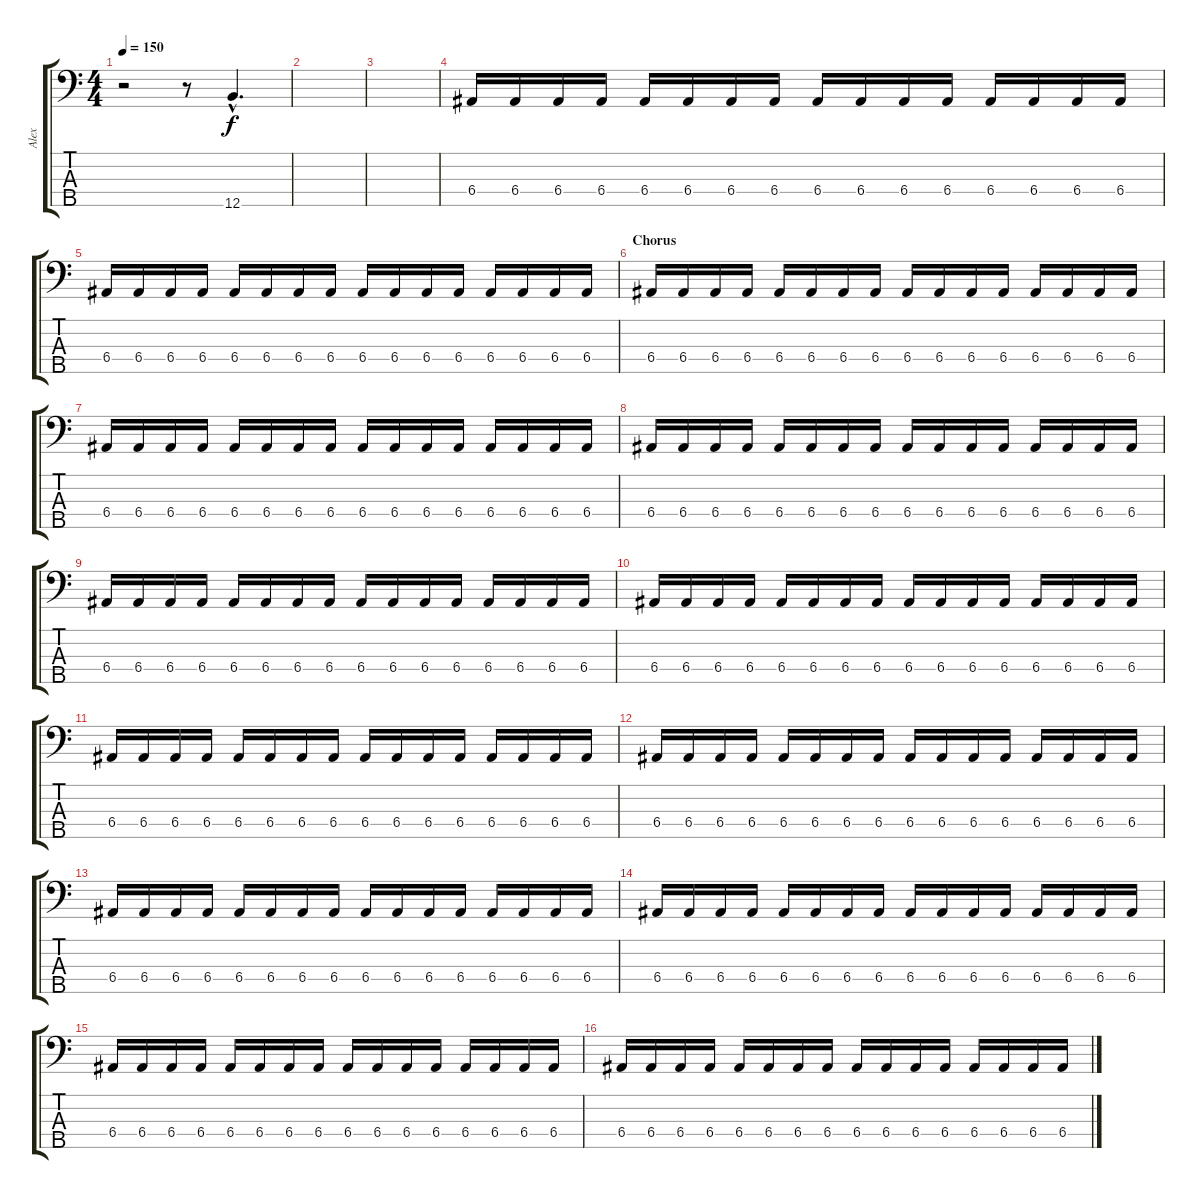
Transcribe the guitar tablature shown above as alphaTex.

\track ("Alex" "Alex") {instrument electricbasspick}
\staff {score tabs}
\tuning (G2 D2 A1 E1 B0) {hide}
\ts (4 4)
\tempo 150
\clef f4
\ks c
r.2{dy f} r.8 12.5{hac}.4{d} |
|
|
6.4.16 6.4.16 6.4.16 6.4.16 6.4.16 6.4.16 6.4.16 6.4.16 6.4.16 6.4.16 6.4.16 6.4.16 6.4.16 6.4.16 6.4.16 6.4.16 |
6.4.16 6.4.16 6.4.16 6.4.16 6.4.16 6.4.16 6.4.16 6.4.16 6.4.16 6.4.16 6.4.16 6.4.16 6.4.16 6.4.16 6.4.16 6.4.16 |
\section ("" "Chorus")
6.4.16 6.4.16 6.4.16 6.4.16 6.4.16 6.4.16 6.4.16 6.4.16 6.4.16 6.4.16 6.4.16 6.4.16 6.4.16 6.4.16 6.4.16 6.4.16 |
6.4.16 6.4.16 6.4.16 6.4.16 6.4.16 6.4.16 6.4.16 6.4.16 6.4.16 6.4.16 6.4.16 6.4.16 6.4.16 6.4.16 6.4.16 6.4.16 |
6.4.16 6.4.16 6.4.16 6.4.16 6.4.16 6.4.16 6.4.16 6.4.16 6.4.16 6.4.16 6.4.16 6.4.16 6.4.16 6.4.16 6.4.16 6.4.16 |
6.4.16 6.4.16 6.4.16 6.4.16 6.4.16 6.4.16 6.4.16 6.4.16 6.4.16 6.4.16 6.4.16 6.4.16 6.4.16 6.4.16 6.4.16 6.4.16 |
6.4.16 6.4.16 6.4.16 6.4.16 6.4.16 6.4.16 6.4.16 6.4.16 6.4.16 6.4.16 6.4.16 6.4.16 6.4.16 6.4.16 6.4.16 6.4.16 |
6.4.16 6.4.16 6.4.16 6.4.16 6.4.16 6.4.16 6.4.16 6.4.16 6.4.16 6.4.16 6.4.16 6.4.16 6.4.16 6.4.16 6.4.16 6.4.16 |
6.4.16 6.4.16 6.4.16 6.4.16 6.4.16 6.4.16 6.4.16 6.4.16 6.4.16 6.4.16 6.4.16 6.4.16 6.4.16 6.4.16 6.4.16 6.4.16 |
6.4.16 6.4.16 6.4.16 6.4.16 6.4.16 6.4.16 6.4.16 6.4.16 6.4.16 6.4.16 6.4.16 6.4.16 6.4.16 6.4.16 6.4.16 6.4.16 |
6.4.16 6.4.16 6.4.16 6.4.16 6.4.16 6.4.16 6.4.16 6.4.16 6.4.16 6.4.16 6.4.16 6.4.16 6.4.16 6.4.16 6.4.16 6.4.16 |
6.4.16 6.4.16 6.4.16 6.4.16 6.4.16 6.4.16 6.4.16 6.4.16 6.4.16 6.4.16 6.4.16 6.4.16 6.4.16 6.4.16 6.4.16 6.4.16 |
6.4.16 6.4.16 6.4.16 6.4.16 6.4.16 6.4.16 6.4.16 6.4.16 6.4.16 6.4.16 6.4.16 6.4.16 6.4.16 6.4.16 6.4.16 6.4.16
